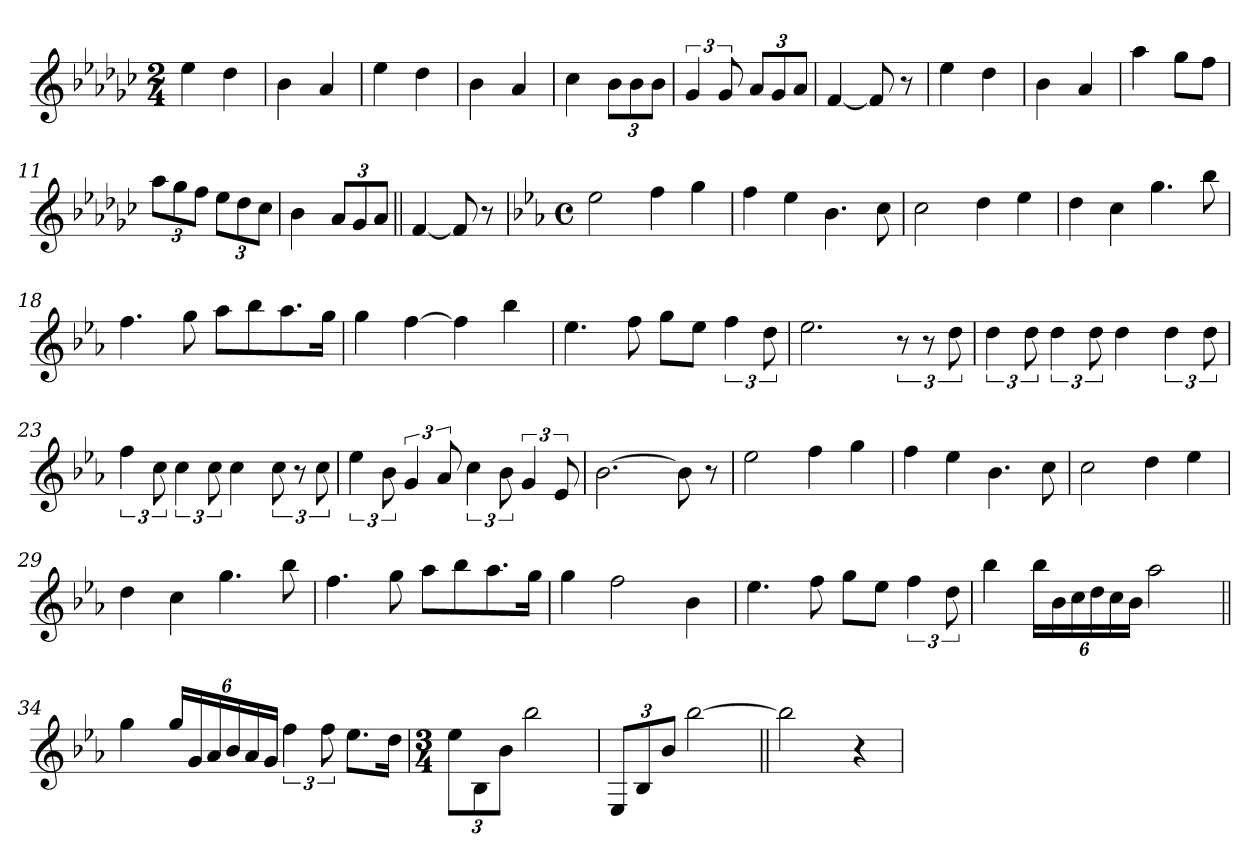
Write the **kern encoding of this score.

**kern
*part1
*staff1
*clefG2
*k[b-e-a-d-g-c-]
*G-:
*M2/4
=1
4ee-\
4dd-\
=2
4b-\
4a-/
=3
4ee-\
4dd-\
=4
4b-\
4a-/
=5
4cc-\
*Xbrackettup
12b-\L
12b-\
12b-\J
=6
*brackettup
6g-/
12g-/
*Xbrackettup
12a-/L
12g-/
12a-/J
!!LO:LB:g=z
=7
[4f/
8f/]
8r
=8
4ee-\
4dd-\
=9
4b-\
4a-/
=10
4aa-\
8gg-\L
8ff\J
=11
12aa-\L
12gg-\
12ff\J
12ee-\L
12dd-\
12cc-\J
=12
4b-\
12a-/L
12g-/
12a-/J
=13||
[4f/
8f/]
8r
!!LO:LB:g=z
=14
*k[b-e-a-]
*E-:
*M4/4
*met(c)
2ee-\
4ff\
4gg\
=15
4ff\
4ee-\
4.b-\
8cc\
=16
2cc\
4dd\
4ee-\
=17
4dd\
4cc\
4.gg\
8bb-\
=18
4.ff\
8gg\
8aa-\L
8bb-\
8.aa-\
16gg\Jk
!!LO:LB:g=z
=19
4gg\
[4ff\
4ff\]
4bb-\
=20
4.ee-\
8ff\
8gg\L
8ee-\J
*brackettup
6ff\
12dd\
=21
2.ee-\
12r
12r
12dd\
=22
6dd\
12dd\
6dd\
12dd\
4dd\
6dd\
12dd\
=23
6ff\
12cc\
6cc\
12cc\
4cc\
12cc\
12r
12cc\
!!LO:LB:g=z
=24
6ee-\
12b-\
6g/
12a-/
6cc\
12b-\
6g/
12e-/
=25
[2.b-\
8b-\]
8r
=26
2ee-\
4ff\
4gg\
=27
4ff\
4ee-\
4.b-\
8cc\
=28
2cc\
4dd\
4ee-\
!!LO:LB:g=z
=29
4dd\
4cc\
4.gg\
8bb-\
=30
4.ff\
8gg\
8aa-\L
8bb-\
8.aa-\
16gg\Jk
=31
4gg\
2ff\
4b-\
=32
4.ee-\
8ff\
8gg\L
8ee-\J
6ff\
12dd\
!!LO:LB:g=z
=33
4bb-\
*Xbrackettup
24bb-\LL
24b-\
24cc\
24dd\
24cc\
24b-\JJ
2aa-\
=34||
4gg\
24gg/LL
24g/
24a-/
24b-/
24a-/
24g/JJ
*brackettup
6ff\
12ff\
8.ee-\L
16dd\Jk
!!LO:LB:g=z
=35
*M3/4
*Xbrackettup
12ee-\L
12B-\
12b-\J
2bb-\
=36
12E-/L
12B-/
12b-/J
[2bb-\
=37||
2bb-\]
4r
=
*-
